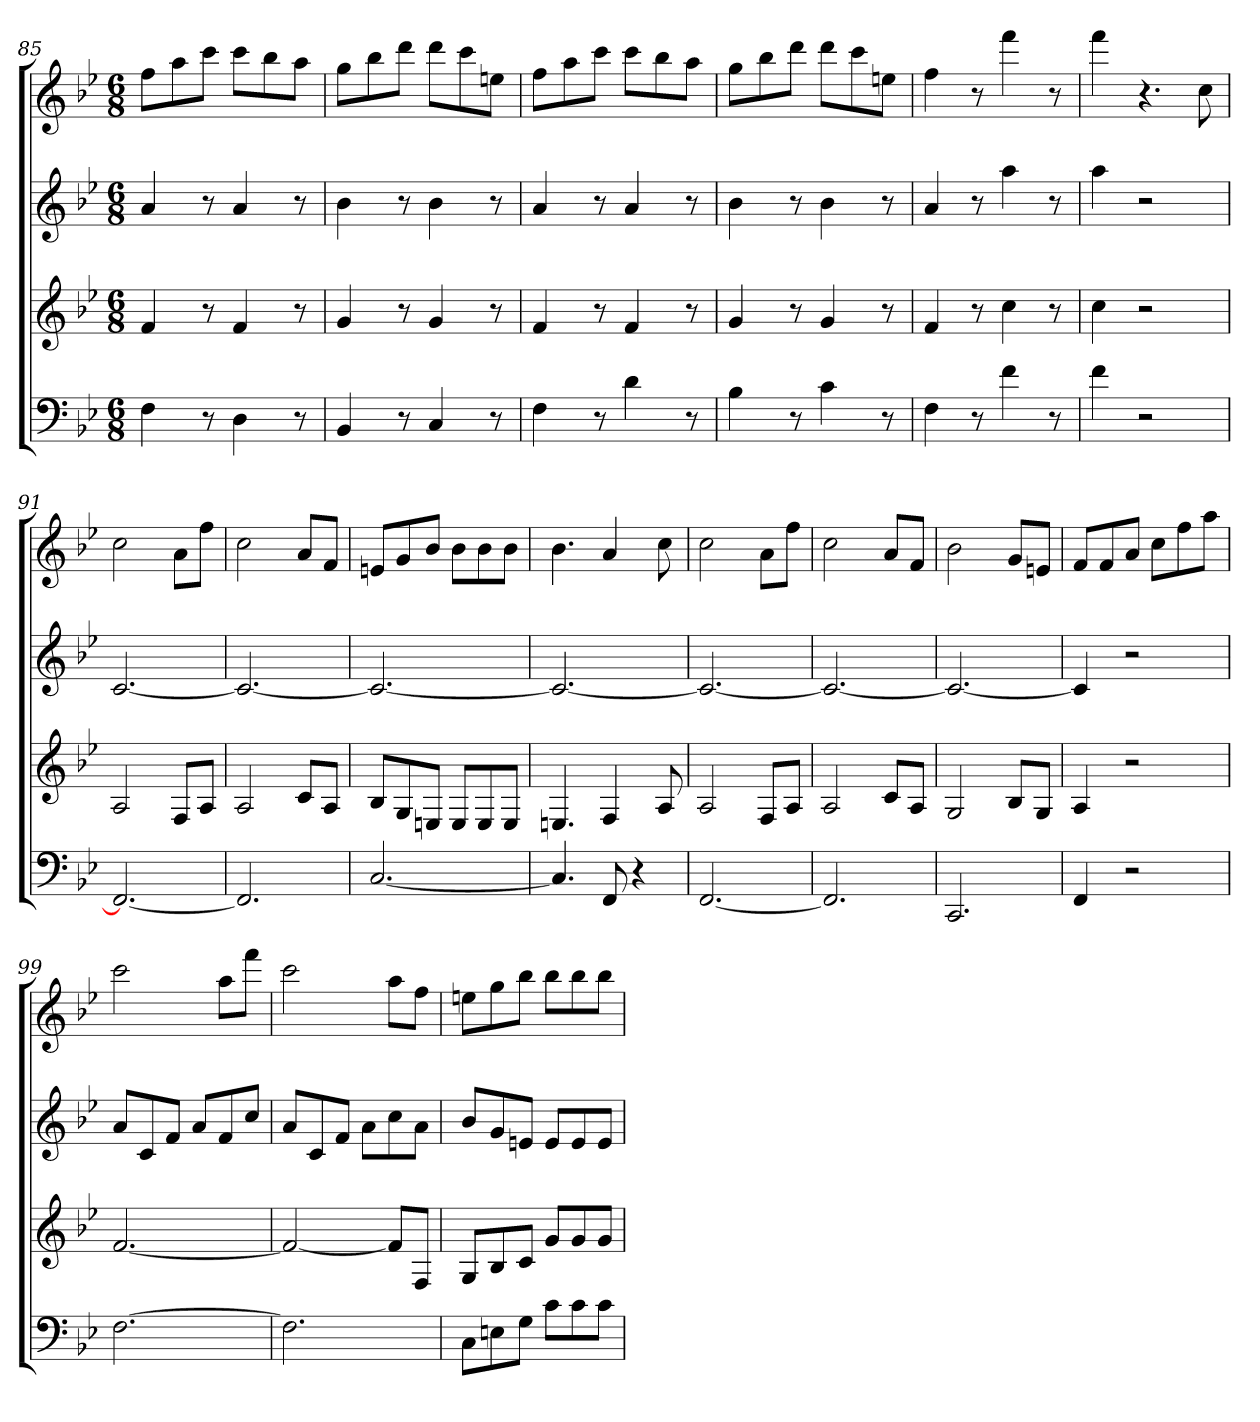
**kern	**kern	**kern	**kern
*part4	*part3	*part2	*part1
*staff4	*staff3	*staff2	*staff1
*k[b-e-]	*k[b-e-]	*k[b-e-]	*k[b-e-]
*B-:	*B-:	*B-:	*B-:
*M6/8	*M6/8	*M6/8	*M6/8
=85	=85	=85	=85
4F	4f	4a	8ffL
.	.	.	8aa
8r	8r	8r	8cccJ
4D	4f	4a	8cccL
.	.	.	8bb-
8r	8r	8r	8aaJ
=86	=86	=86	=86
4BB-	4g	4b-	8ggL
.	.	.	8bb-
8r	8r	8r	8dddJ
4C	4g	4b-	8dddL
.	.	.	8ccc
8r	8r	8r	8eenJ
=87	=87	=87	=87
4F	4f	4a	8ffL
.	.	.	8aa
8r	8r	8r	8cccJ
4d	4f	4a	8cccL
.	.	.	8bb-
8r	8r	8r	8aaJ
=88	=88	=88	=88
4B-	4g	4b-	8ggL
.	.	.	8bb-
8r	8r	8r	8dddJ
4c	4g	4b-	8dddL
.	.	.	8ccc
8r	8r	8r	8eenJ
=89	=89	=89	=89
4F	4f	4a	4ff
8r	8r	8r	8r
4f	4cc	4aa	4fff
8r	8r	8r	8r
=90	=90	=90	=90
4f	4cc	4aa	4fff
2r	2r	2r	4.r
.	.	.	8cc
=91	=91	=91	=91
2.FF_	2A	[2.c	2cc
.	8FL	.	8aL
.	8AJ	.	8ffJ
=92	=92	=92	=92
2.FF]	2A	2.c_	2cc
.	8cL	.	8aL
.	8AJ	.	8fJ
=93	=93	=93	=93
[2.C	8B-L	2.c_	8enL
.	8G	.	8g
.	8EnJ	.	8b-J
.	8EL	.	8b-L
.	8E	.	8b-
.	8EJ	.	8b-J
=94	=94	=94	=94
4.C]	4.En	2.c_	4.b-
8FF	4F	.	4a
4r	.	.	.
.	8A	.	8cc
=95	=95	=95	=95
[2.FF	2A	2.c_	2cc
.	8FL	.	8aL
.	8AJ	.	8ffJ
=96	=96	=96	=96
2.FF]	2A	2.c_	2cc
.	8cL	.	8aL
.	8AJ	.	8fJ
=97	=97	=97	=97
2.CC	2G	2.c_	2b-
.	8B-L	.	8gL
.	8GJ	.	8enJ
=98	=98	=98	=98
4FF	4A	4c]	8fL
.	.	.	8f
2r	2r	2r	8aJ
.	.	.	8ccL
.	.	.	8ff
.	.	.	8aaJ
=99	=99	=99	=99
[2.F	[2.f	8aL	2ccc
.	.	8c	.
.	.	8fJ	.
.	.	8aL	.
.	.	8f	8aaL
.	.	8ccJ	8fffJ
=100	=100	=100	=100
2.F]	2f_	8aL	2ccc
.	.	8c	.
.	.	8fJ	.
.	.	8aL	.
.	8fL]	8cc	8aaL
.	8FJ	8aJ	8ffJ
=101	=101	=101	=101
8CL	8GL	8b-L	8eenL
8En	8B-	8g	8gg
8GJ	8cJ	8enJ	8bb-J
8cL	8gL	8eL	8bb-L
8c	8g	8e	8bb-
8cJ	8gJ	8eJ	8bb-J
=	=	=	=
*-	*-	*-	*-
